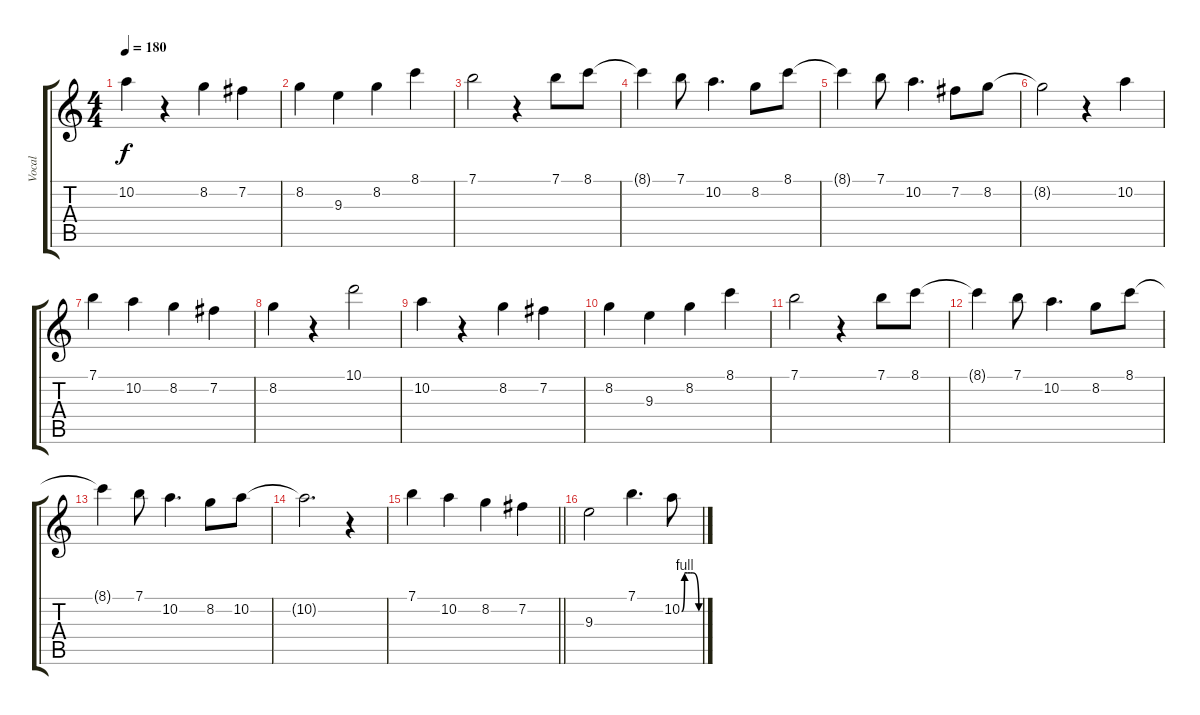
\track ("Vocal" "Vocal") {instrument electricguitarjazz}
\staff {score tabs}
\tuning (E4 B3 G3 D3 A2 E2) {hide}
\ts (4 4)
\tempo 180
\clef g2
\ks c
10.2.4{dy f} r.4 8.2.4 7.2.4 |
8.2.4 9.3.4 8.2.4 8.1.4 |
7.1.2 r.4 7.1.8 8.1.8 |
8.1{t}.4 7.1.8 10.2.4{d} 8.2.8 8.1.8 |
8.1{t}.4 7.1.8 10.2.4{d} 7.2.8 8.2.8 |
8.2{t}.2 r.4 10.2.4 |
7.1.4 10.2.4 8.2.4 7.2.4 |
8.2.4 r.4 10.1.2 |
10.2.4 r.4 8.2.4 7.2.4 |
8.2.4 9.3.4 8.2.4 8.1.4 |
7.1.2 r.4 7.1.8 8.1.8 |
8.1{t}.4 7.1.8 10.2.4{d} 8.2.8 8.1.8 |
8.1{t}.4 7.1.8 10.2.4{d} 8.2.8 10.2.8 |
10.2{t}.2{d} r.4 |
\barLineRight lightlight
7.1.4 10.2.4 8.2.4 7.2.4 |
9.3.2 7.1.4{d} 10.2{be (custom 0 0 10 4 20 4 30 4 39 4 60 0)}.8
